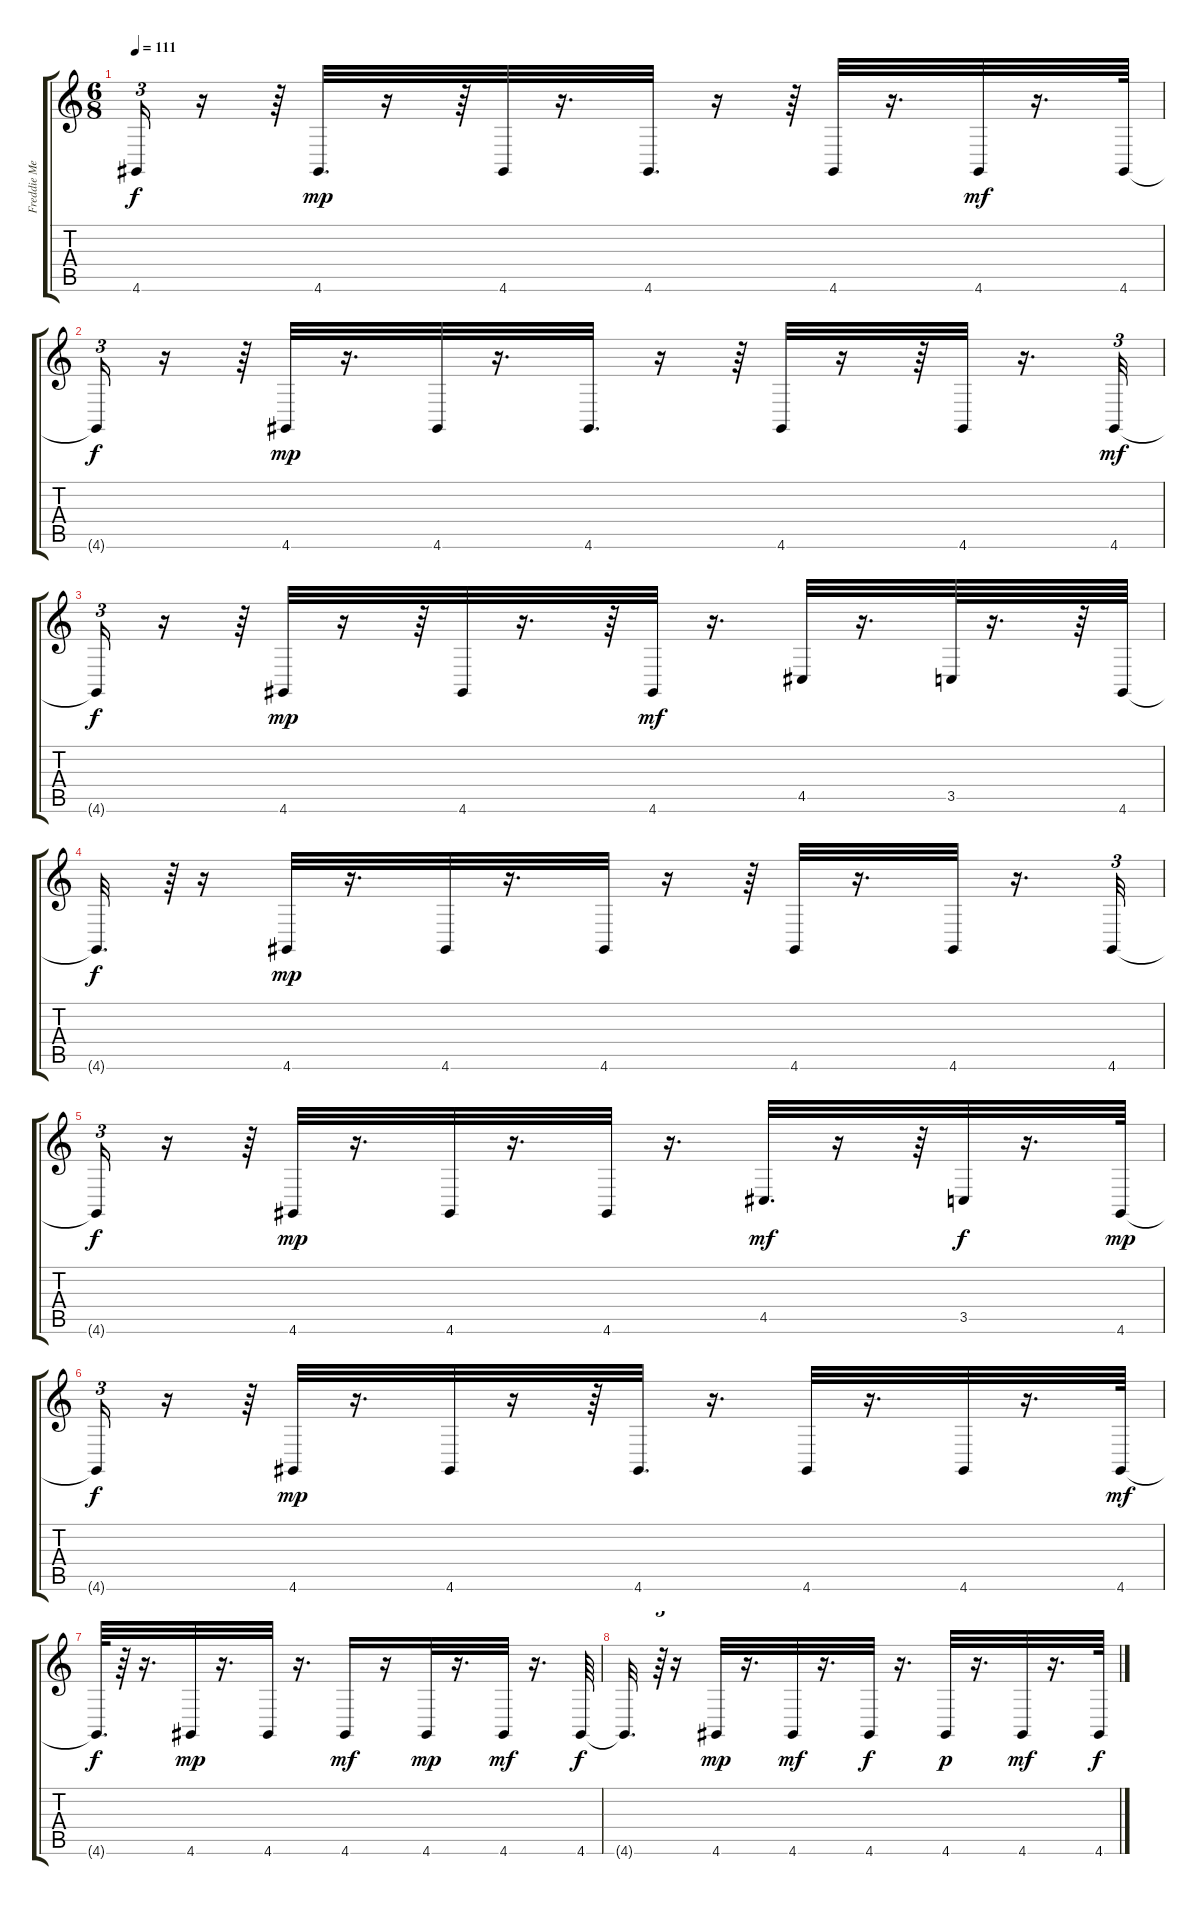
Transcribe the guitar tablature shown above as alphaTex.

\track ("Freddie Mercury Piano Bass" "Freddie Me") {instrument acousticgrandpiano}
\staff {score tabs}
\tuning (E4 B3 G3 D3 A2 E2) {hide}
\ts (6 8)
\tempo 111
\clef g2
\ks c
4.6{t}.16{tu (3 2) dy f} r.16 r.64 4.6.32{d dy mp} r.16 r.64 4.6.32 r.16{d} 4.6.32{d} r.16 r.64 4.6.32 r.16{d} 4.6.32{dy mf} r.16{d} 4.6.64 |
4.6{t}.16{tu (3 2) dy f} r.16 r.64 4.6.32{dy mp} r.16{d} 4.6.32 r.16{d} 4.6.32{d} r.16 r.64 4.6.32 r.16 r.64 4.6.32 r.16{d} 4.6.32{tu (3 2) dy mf} |
4.6{t}.16{tu (3 2) dy f} r.16 r.64 4.6.32{dy mp} r.16 r.64 4.6.32 r.16{d} r.64 4.6.32{dy mf} r.16{d} 4.5.32 r.16{d} 3.5.64 r.16{d} r.64 4.6.64 |
4.6{t}.32{d dy f} r.64{tu (3 2)} r.16 4.6.32{dy mp} r.16{d} 4.6.32 r.16{d} 4.6.32 r.16 r.64 4.6.32 r.16{d} 4.6.32 r.16{d} 4.6.32{tu (3 2)} |
4.6{t}.16{tu (3 2) dy f} r.16 r.64 4.6.32{dy mp} r.16{d} 4.6.32 r.16{d} 4.6.32 r.16{d} 4.5.32{d dy mf} r.16 r.64 3.5.32{dy f} r.16{d} 4.6.64{dy mp} |
4.6{t}.16{tu (3 2) dy f} r.16 r.64 4.6.32{dy mp} r.16{d} 4.6.32 r.16 r.64 4.6.32{d} r.16{d} 4.6.32 r.16{d} 4.6.32 r.16{d} 4.6.64{dy mf} |
4.6{t}.64{d dy f} r.64 r.16{d} 4.6.32{dy mp} r.16{d} 4.6.32 r.16{d} 4.6.16{dy mf} r.16 4.6.32{dy mp} r.16{d} 4.6.32{dy mf} r.16{d} 4.6.64{dy f} |
4.6{t}.32{d} r.64{tu (3 2)} r.16 4.6.32{dy mp} r.16{d} 4.6.32{dy mf} r.16{d} 4.6.32{dy f} r.16{d} 4.6.32{dy p} r.16{d} 4.6.32{dy mf} r.16{d} 4.6.64{dy f}
